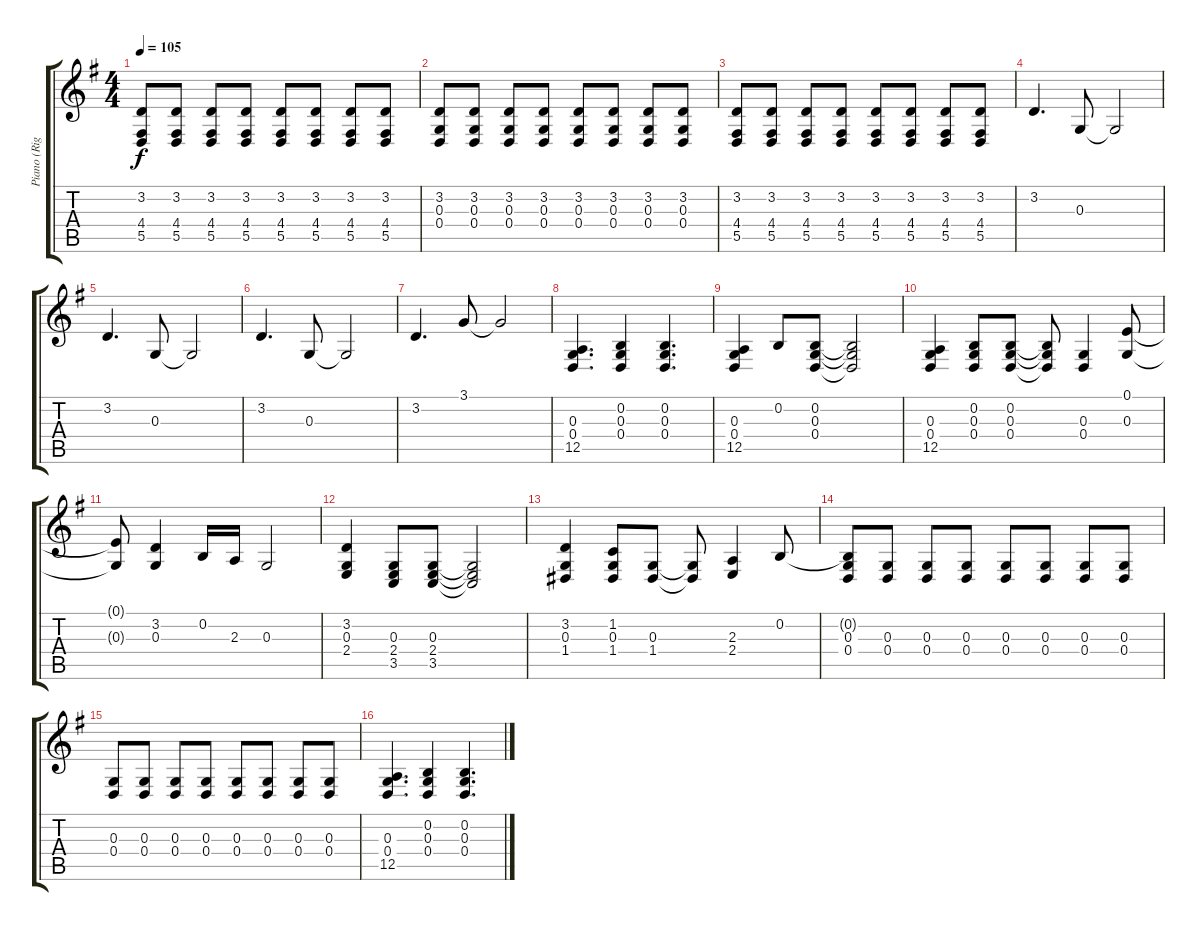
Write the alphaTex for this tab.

\track ("Piano (Right Hand)" "Piano (Rig") {instrument acousticgrandpiano}
\staff {score tabs}
\tuning (E4 B3 G3 D3 A2 E2) {hide}
\ts (4 4)
\tempo 105
\clef g2
\ks g
(3.2 4.4 5.5).8{dy f} (3.2 4.4 5.5).8 (3.2 4.4 5.5).8 (3.2 4.4 5.5).8 (3.2 4.4 5.5).8 (3.2 4.4 5.5).8 (3.2 4.4 5.5).8 (3.2 4.4 5.5).8 |
(3.2 0.3 0.4).8 (3.2 0.3 0.4).8 (3.2 0.3 0.4).8 (3.2 0.3 0.4).8 (3.2 0.3 0.4).8 (3.2 0.3 0.4).8 (3.2 0.3 0.4).8 (3.2 0.3 0.4).8 |
(3.2 4.4 5.5).8 (3.2 4.4 5.5).8 (3.2 4.4 5.5).8 (3.2 4.4 5.5).8 (3.2 4.4 5.5).8 (3.2 4.4 5.5).8 (3.2 4.4 5.5).8 (3.2 4.4 5.5).8 |
3.2.4{d} 0.3.8 0.3{t}.2 |
3.2.4{d} 0.3.8 0.3{t}.2 |
3.2.4{d} 0.3.8 0.3{t}.2 |
3.2.4{d} 3.1.8 3.1{t}.2 |
(0.3 0.4 12.5).4{d} (0.2 0.3 0.4).4 (0.2 0.3 0.4).4{d} |
(0.3 0.4 12.5).4 0.2.8 (0.2 0.3 0.4).8 (0.2{t} 0.3{t} 0.4{t}).2 |
(0.3 0.4 12.5).4 (0.2 0.3 0.4).8 (0.2 0.3 0.4).8 (0.2{t} 0.3{t} 0.4{t}).8 (0.3 0.4).4 (0.1 0.3).8 |
(0.1{t} 0.3{t}).8 (3.2 0.3).4 0.2.16 2.3.16 0.3.2 |
(3.2 0.3 2.4).4 (0.3 2.4 3.5).8 (0.3 2.4 3.5).8 (0.3{t} 2.4{t} 3.5{t}).2 |
(3.2 0.3 1.4).4 (1.2 0.3 1.4).8 (0.3 1.4).8 (0.3{t} 1.4{t}).8 (2.3 2.4).4 0.2.8 |
(0.2{t} 0.3 0.4).8 (0.3 0.4).8 (0.3 0.4).8 (0.3 0.4).8 (0.3 0.4).8 (0.3 0.4).8 (0.3 0.4).8 (0.3 0.4).8 |
(0.3 0.4).8 (0.3 0.4).8 (0.3 0.4).8 (0.3 0.4).8 (0.3 0.4).8 (0.3 0.4).8 (0.3 0.4).8 (0.3 0.4).8 |
(0.3 0.4 12.5).4{d} (0.2 0.3 0.4).4 (0.2 0.3 0.4).4{d}
